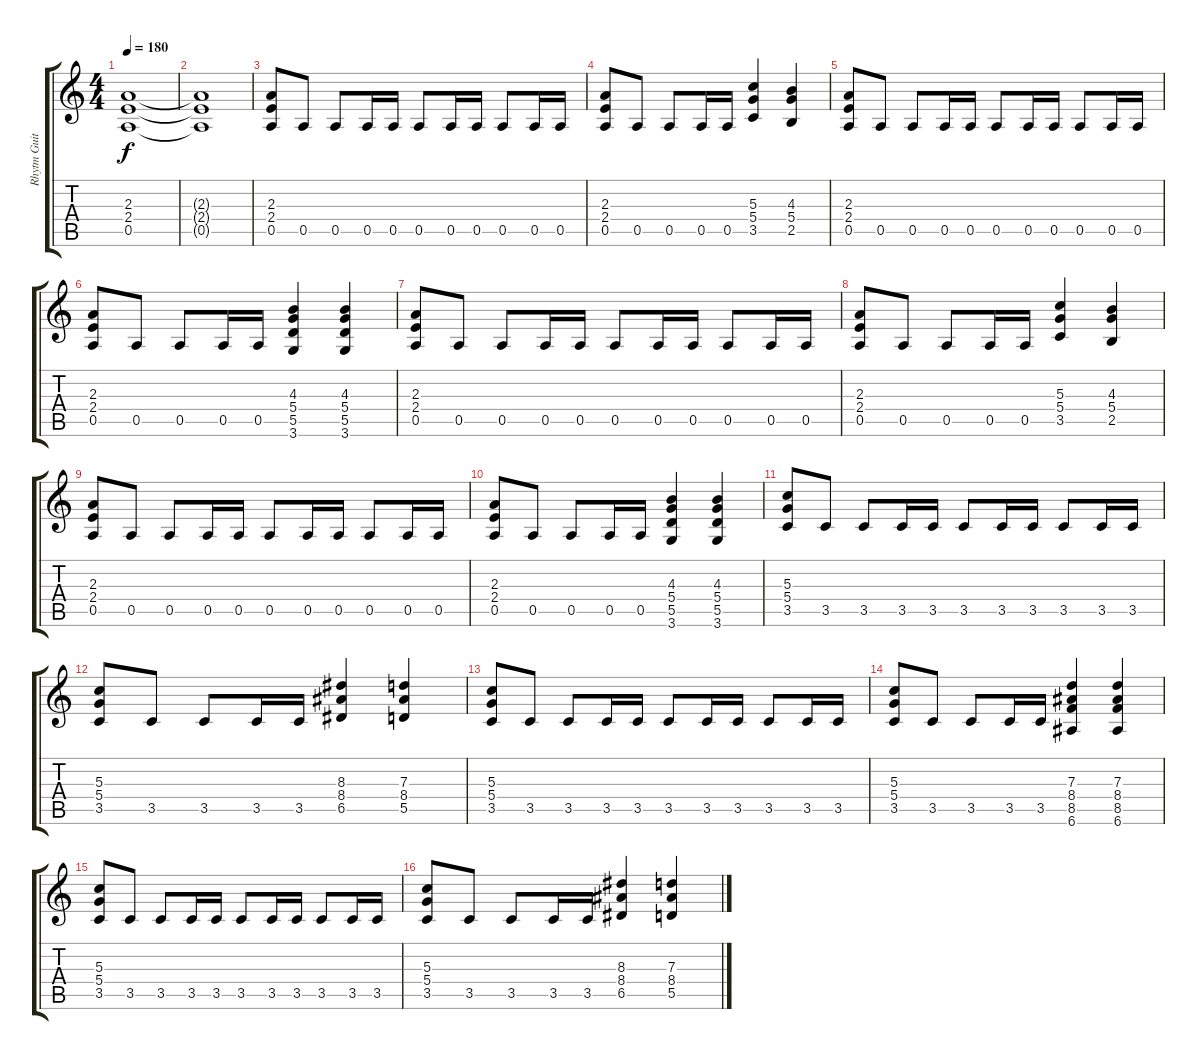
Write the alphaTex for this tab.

\track ("Rhytm Guitar" "Rhytm Guit") {instrument distortionguitar}
\staff {score tabs}
\tuning (E4 B3 G3 D3 A2 E2) {hide}
\ts (4 4)
\tempo 180
\clef g2
\ks c
(2.3{t} 2.4{t} 0.5{t}).1{dy f} |
(2.3{t} 2.4{t} 0.5{t}).1 |
(2.3 2.4 0.5).8 0.5.8 0.5.8 0.5.16 0.5.16 0.5.8 0.5.16 0.5.16 0.5.8 0.5.16 0.5.16 |
(2.3 2.4 0.5).8 0.5.8 0.5.8 0.5.16 0.5.16 (5.3 5.4 3.5).4 (4.3 5.4 2.5).4 |
(2.3 2.4 0.5).8 0.5.8 0.5.8 0.5.16 0.5.16 0.5.8 0.5.16 0.5.16 0.5.8 0.5.16 0.5.16 |
(2.3 2.4 0.5).8 0.5.8 0.5.8 0.5.16 0.5.16 (4.3 5.4 5.5 3.6).4 (4.3 5.4 5.5 3.6).4 |
(2.3 2.4 0.5).8 0.5.8 0.5.8 0.5.16 0.5.16 0.5.8 0.5.16 0.5.16 0.5.8 0.5.16 0.5.16 |
(2.3 2.4 0.5).8 0.5.8 0.5.8 0.5.16 0.5.16 (5.3 5.4 3.5).4 (4.3 5.4 2.5).4 |
(2.3 2.4 0.5).8 0.5.8 0.5.8 0.5.16 0.5.16 0.5.8 0.5.16 0.5.16 0.5.8 0.5.16 0.5.16 |
(2.3 2.4 0.5).8 0.5.8 0.5.8 0.5.16 0.5.16 (4.3 5.4 5.5 3.6).4 (4.3 5.4 5.5 3.6).4 |
(5.3 5.4 3.5).8 3.5.8 3.5.8 3.5.16 3.5.16 3.5.8 3.5.16 3.5.16 3.5.8 3.5.16 3.5.16 |
(5.3 5.4 3.5).8 3.5.8 3.5.8 3.5.16 3.5.16 (8.3 8.4 6.5).4 (7.3 8.4 5.5).4 |
(5.3 5.4 3.5).8 3.5.8 3.5.8 3.5.16 3.5.16 3.5.8 3.5.16 3.5.16 3.5.8 3.5.16 3.5.16 |
(5.3 5.4 3.5).8 3.5.8 3.5.8 3.5.16 3.5.16 (7.3 8.4 8.5 6.6).4 (7.3 8.4 8.5 6.6).4 |
(5.3 5.4 3.5).8 3.5.8 3.5.8 3.5.16 3.5.16 3.5.8 3.5.16 3.5.16 3.5.8 3.5.16 3.5.16 |
(5.3 5.4 3.5).8 3.5.8 3.5.8 3.5.16 3.5.16 (8.3 8.4 6.5).4 (7.3 8.4 5.5).4
